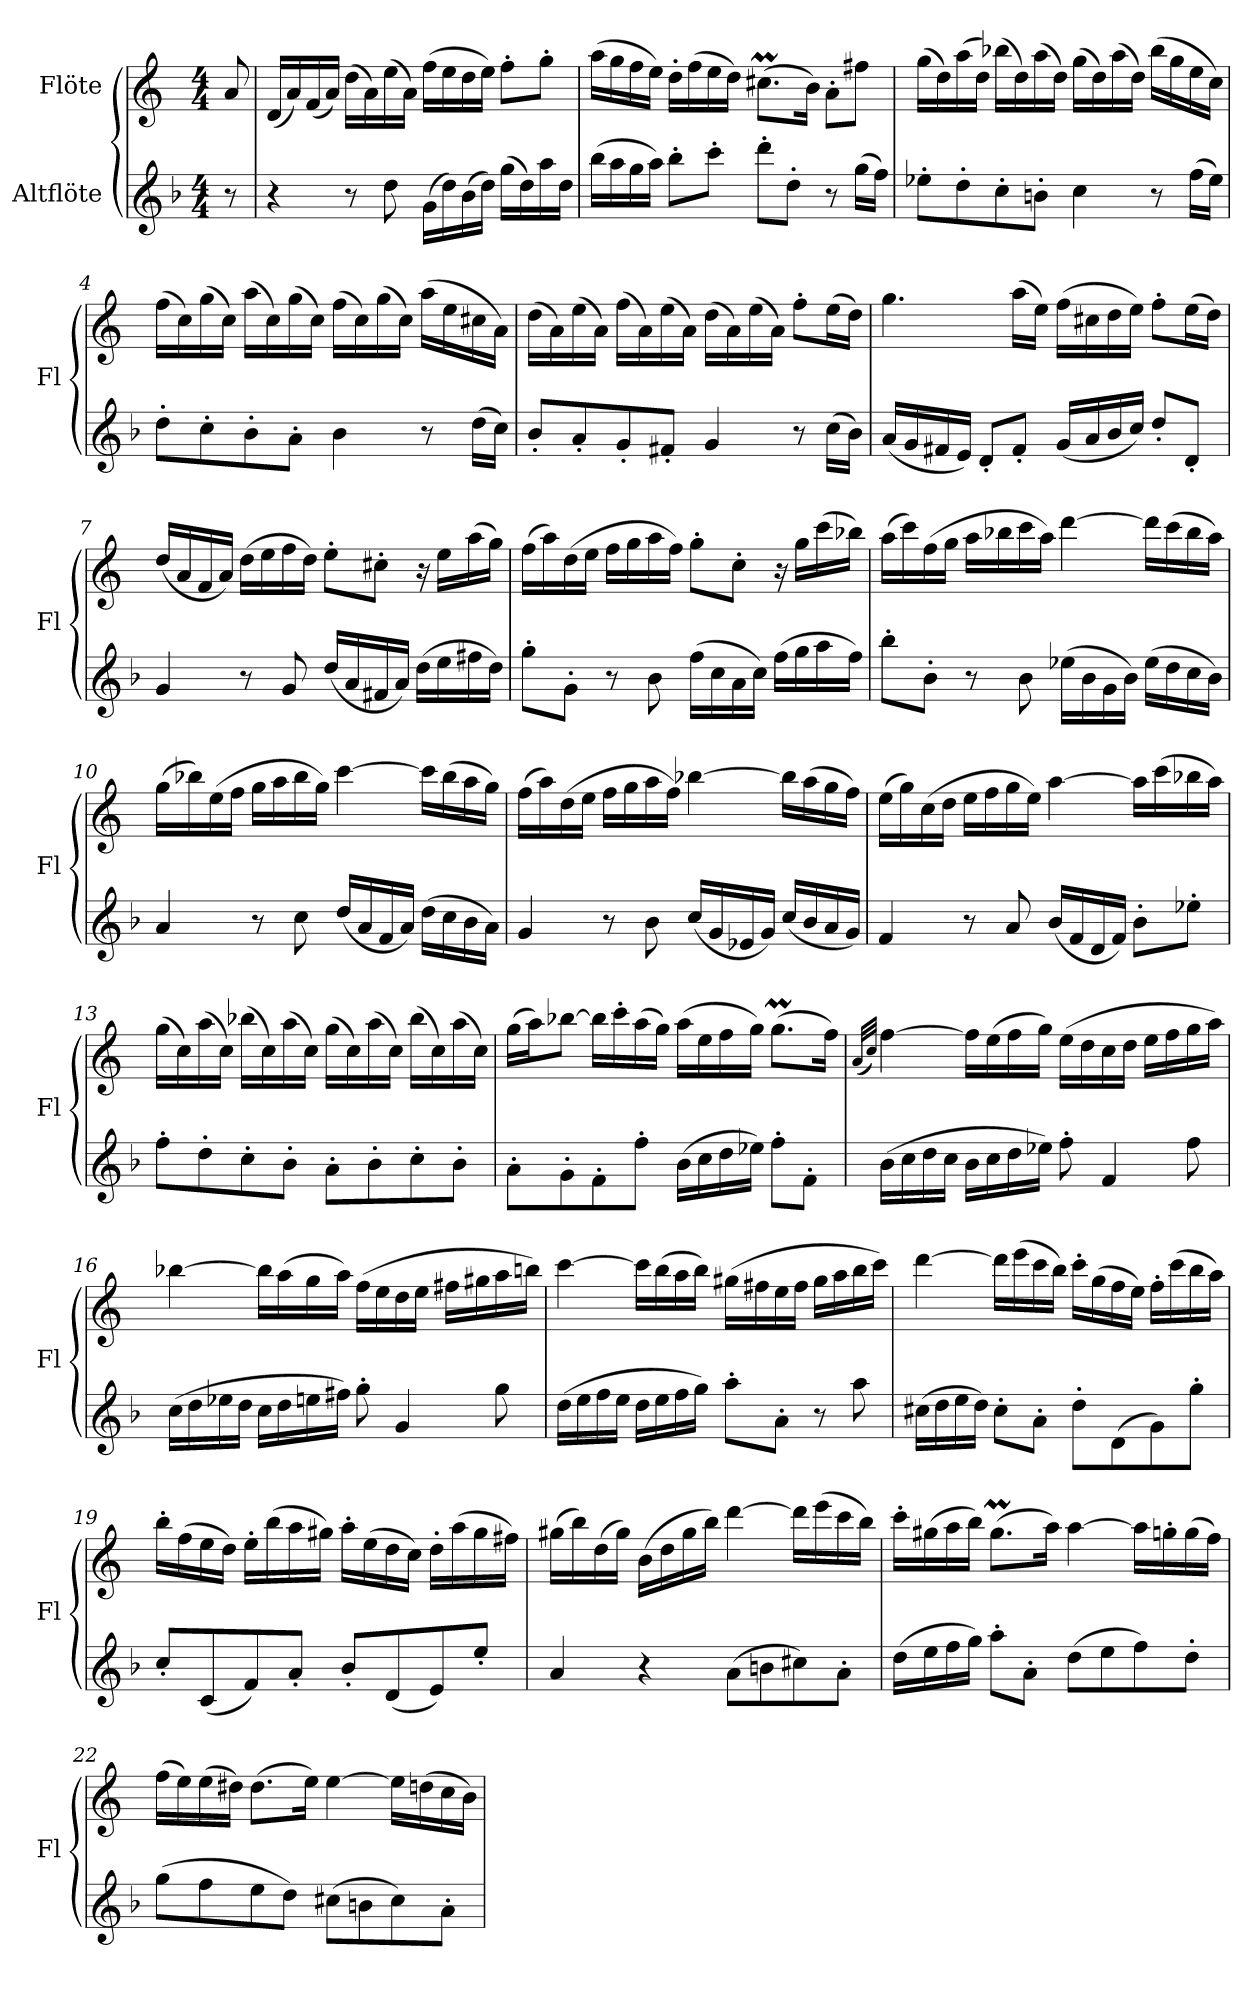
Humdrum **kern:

**kern	**kern
*part2	*part1
*staff2	*staff1
*I"Altflöte	*I"Flöte
*I'Fl	*I'Fl
*clefG2	*clefG2
*ITrd3c5	*
*k[]	*k[]
*M4/4	*M4/4
*MM110	*MM110
=	=
8r	8a/
=1	=1
4r	(<16d/LL
.	16a/)
.	(<16f/
.	16a/JJ)
8r	(>16dd\LL
.	16a\)
8a\	(>16ee\
.	16a\JJ)
(>16d\LL	(>16ff\LL
16a\)	16ee\
(>16f\	16dd\
16a\JJ)	16ee\JJ)
(>16dd\LL	8ff'\L
16a\)	.
16ee\	8gg'\J
16a\JJ	.
=2	=2
(>16ff\LL	(>16aa\LL
16ee\	16gg\
16dd\	16ff\
16ee\JJ)	16ee\JJ)
8ff'\L	16dd'\LL
.	(>16ff\
8gg'\J	16ee\
.	16dd\JJ)
8aa'\L	(>8.cc#Xm\L
8a'\J	.
.	16b\Jk)
8r	8a'\L
(>16dd\LL	8ff#X\J
16cc\JJ)	.
!!LO:LB:g=z
=3	=3
8b-X'\L	(>16gg\LL
.	16dd\)
8a'\	(>16aa\
.	16dd\JJ)
8g'\	(>16bb-X\LL
.	16dd\)
8f#X'\J	(>16aa\
.	16dd\JJ)
4g\	(>16gg\LL
.	16dd\)
.	(>16aa\
.	16dd\JJ)
8r	(>16bb-\LL
.	16gg\
(>16cc\LL	16ee\
16b-\JJ)	16cc\JJ)
=4	=4
8a'\L	(>16ff\LL
.	16cc\)
8g'\	(>16gg\
.	16cc\JJ)
8f'\	(>16aa\LL
.	16cc\)
8e'\J	(>16gg\
.	16cc\JJ)
4f\	(>16ff\LL
.	16cc\)
.	(>16gg\
.	16cc\JJ)
8r	(>16aa\LL
.	16ee\
(>16a\LL	16cc#X\
16g\JJ)	16a\JJ)
=5	=5
8f'/L	(>16dd\LL
.	16a\)
8e'/	(>16ee\
.	16a\JJ)
8d'/	(>16ff\LL
.	16a\)
8c#X'/J	(>16ee\
.	16a\JJ)
4d/	(>16dd\LL
.	16a\)
.	(>16ee\
.	16a\JJ)
8r	8ff'\L
(>16g\LL	(>16ee\L
16f\JJ)	16dd\JJ)
!!LO:LB:g=z
=6	=6
(<16e/LL	4.gg\
16d/	.
16c#X/	.
16B/JJ)	.
8A'/L	.
8c#'/J	(>16aa\LL
.	16ee\JJ)
(<16d/LL	(>16ff\LL
16e/	16cc#X\
16f/	16dd\
16g/JJ)	16ee\JJ)
8a'/L	8ff'\L
8A'/J	(>16ee\L
.	16dd\JJ)
=7	=7
4d/	(<16dd/LL
.	16a/
.	16f/
.	16a/JJ)
8r	(>16dd\LL
.	16ee\
8d/	16ff\
.	16dd\JJ)
(<16a/LL	8ee'\L
16e/	.
16c#X/	8cc#X'\J
16e/JJ)	.
(>16a\LL	16r
16b\	16ee\LL
16cc#X\	(>16aa\
16a\JJ)	16gg\JJ)
!!LO:LB:g=z
=8	=8
8dd'\L	(>16ff\LL
.	16aa\)
8d'\J	(>16dd\
.	16ee\JJ
8r	16ff\LL
.	16gg\
8f\	16aa\
.	16ff\JJ)
(>16cc\LL	8gg'\L
16g\	.
16e\	8cc'\J
16g\JJ)	.
(>16cc\LL	16r
16dd\	16gg\LL
16ee\	(>16ccc\
16cc\JJ)	16bb-X\JJ)
=9	=9
8ff'\L	(>16aa\LL
.	16ccc\)
8f'\J	(>16ff\
.	16gg\JJ
8r	16aa\LL
.	16bb-X\
8f\	16ccc\
.	16aa\JJ)
(>16b-X\LL	[4ddd\
16f\	.
16d\	.
16f\JJ)	.
(>16b-\LL	16ddd\LL]
16a\	(>16ccc\
16g\	16bb-\
16f\JJ)	16aa\JJ)
!!LO:LB:g=z
=10	=10
4e/	(>16gg\LL
.	16bb-X\)
.	(>16ee\
.	16ff\JJ
8r	16gg\LL
.	16aa\
8g\	16bb-\
.	16gg\JJ)
(<16a/LL	[4ccc\
16e/	.
16c/	.
16e/JJ)	.
(>16a\LL	16ccc\LL]
16g\	(>16bb-\
16f\	16aa\
16e\JJ)	16gg\JJ)
=11	=11
4d/	(>16ff\LL
.	16aa\)
.	(>16dd\
.	16ee\JJ
8r	16ff\LL
.	16gg\
8f\	16aa\
.	16ff\JJ)
(<16g/LL	[4bb-X\
16d/	.
16B-X/	.
16d/JJ)	.
(<16g/LL	16bb-\LL]
16f/	(>16aa\
16e/	16gg\
16d/JJ)	16ff\JJ)
!!LO:LB:g=z
=12	=12
4c/	(>16ee\LL
.	16gg\)
.	(>16cc\
.	16dd\JJ
8r	16ee\LL
.	16ff\
8e/	16gg\
.	16ee\JJ)
(<16f/LL	[4aa\
16c/	.
16A/	.
16c/JJ)	.
8f'\L	16aa\LL]
.	(>16ccc\
8b-X'\J	16bb-X\
.	16aa\JJ)
=13	=13
8cc'\L	(>16gg\LL
.	16cc\)
8a'\	(>16aa\
.	16cc\JJ)
8g'\	(>16bb-X\LL
.	16cc\)
8f'\J	(>16aa\
.	16cc\JJ)
8e'\L	(>16gg\LL
.	16cc\)
8f'\	(>16aa\
.	16cc\JJ)
8g'\	(>16bb-\LL
.	16cc\)
8f'\J	(>16aa\
.	16cc\JJ)
!!LO:PB:g=z
=14	=14
8e'\L	(>16gg\LL
.	16aa\J)
8d'\	[8bb-X\J
8c'\	16bb-\LL]
.	16ccc'\
8cc'\J	(>16aa\
.	16gg\JJ)
(>16f\LL	(>16aa\LL
16g\	16ee\
16a\	16ff\
16b-X\JJ)	16gg\JJ)
8cc'\L	(>8.ggM\L
8c'\J	.
.	16ff\Jk)
=15	=15
.	(<32qa/LLL
.	32qcc/JJJ)
(>16f\LL	[4ff\
16g\	.
16a\	.
16g\JJ	.
16f\LL	16ff\LL]
16g\	(>16ee\
16a\	16ff\
16b-X\JJ)	16gg\JJ)
8cc'\	(>16ee\LL
.	16dd\
4c/	16cc\
.	16dd\JJ
.	16ee\LL
.	16ff\
8cc\	16gg\
.	16aa\JJ)
!!LO:LB:g=z
=16	=16
(>16g\LL	[4bb-X\
16a\	.
16b-X\	.
16a\JJ	.
16g\LL	16bb-\LL]
16a\	(>16aa\
16bn\	16gg\
16cc#X\JJ)	16aa\JJ)
8dd'\	(>16ff\LL
.	16ee\
4d/	16dd\
.	16ee\JJ
.	16ff#X\LL
.	16gg#X\
8dd\	16aa\
.	16bbn\JJ)
=17	=17
(>16a\LL	[4ccc\
16b\	.
16cc\	.
16b\JJ	.
16a\LL	16ccc\LL]
16b\	(>16bb\
16cc\	16aa\
16dd\JJ)	16bb\JJ)
8ee'\L	(>16gg#X\LL
.	16ff#X\
8e'\J	16ee\
.	16ff#\JJ
8r	16gg#\LL
.	16aa\
8ee\	16bb\
.	16ccc\JJ)
!!LO:LB:g=z
=18	=18
(>16g#X\LL	[4ddd\
16a\	.
16b\	.
16a\JJ)	.
8g#'\L	16ddd\LL]
.	(>16eee\
8e'\J	16ccc\
.	16bb\JJ)
8a'\L	16ccc'\LL
.	(>16gg\
(>8A\	16ff\
.	16ee\JJ)
8d\)	16ff'\LL
.	(>16ccc\
8dd'\J	16bb\
.	16aa\JJ)
=19	=19
8g'/L	16bb'\LL
.	(>16ff\
(<8G/	16ee\
.	16dd\JJ)
8c/)	16ee'\LL
.	(>16bb\
8e'/J	16aa\
.	16gg#X\JJ)
8f'/L	16aa'\LL
.	(>16ee\
(<8A/	16dd\
.	16cc\JJ)
8B/)	16dd'\LL
.	(>16aa\
8b'/J	16gg#\
.	16ff#X\JJ)
!!LO:LB:g=z
=20	=20
4e/	(>16gg#X\LL
.	16bb\)
.	(>16dd\
.	16gg#\JJ)
4r	(>16b\LL
.	16dd\
.	16gg#\
.	16bb\JJ)
(>8e\L	[4ddd\
8f#X\	.
8g#X\)	16ddd\LL]
.	(>16eee\
8e'\J	16ccc\
.	16bb\JJ)
=21	=21
(>16a\LL	16ccc'\LL
16b\	(>16gg#X\
16cc\	16aa\
16dd\JJ)	16bb\JJ)
8ee'\L	(>8.gg#m\L
8e'\J	.
.	16aa\Jk)
(>8a\L	[4aa\
8b\	.
8cc\)	16aa\LL]
.	16ggn'\
8a'\J	(>16gg\
.	16ff\JJ)
!!LO:LB:g=z
=22	=22
(>8dd\L	(>16ff\LL
.	16ee\)
8cc\	(>16ee\
.	16dd#X\JJ)
8b\	(>8.dd#\L
8a\J)	.
.	16ee\Jk)
(>8g#X\L	[4ee\
8f#X\	.
8g#\)	16ee\LL]
.	(>16ddn\
8e'\J	16cc\
.	16b\JJ)
=	=
*-	*-
